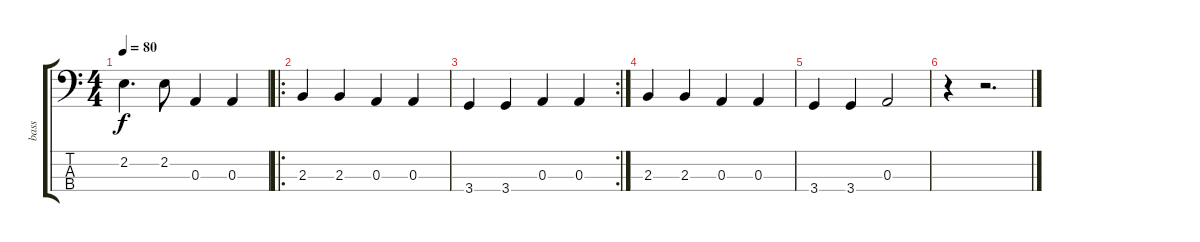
\track ("bass" "bass") {instrument electricbassfinger}
\staff {score tabs}
\tuning (G2 D2 A1 E1) {hide}
\ts (4 4)
\tempo 80
\clef f4
\ks c
2.2.4{d dy f} 2.2.8 0.3.4 0.3.4 |
\ro
2.3.4 2.3.4 0.3.4 0.3.4 |
\rc 2
3.4.4 3.4.4 0.3.4 0.3.4 |
2.3.4 2.3.4 0.3.4 0.3.4 |
3.4.4 3.4.4 0.3.2 |
r.4 r.2{d}
